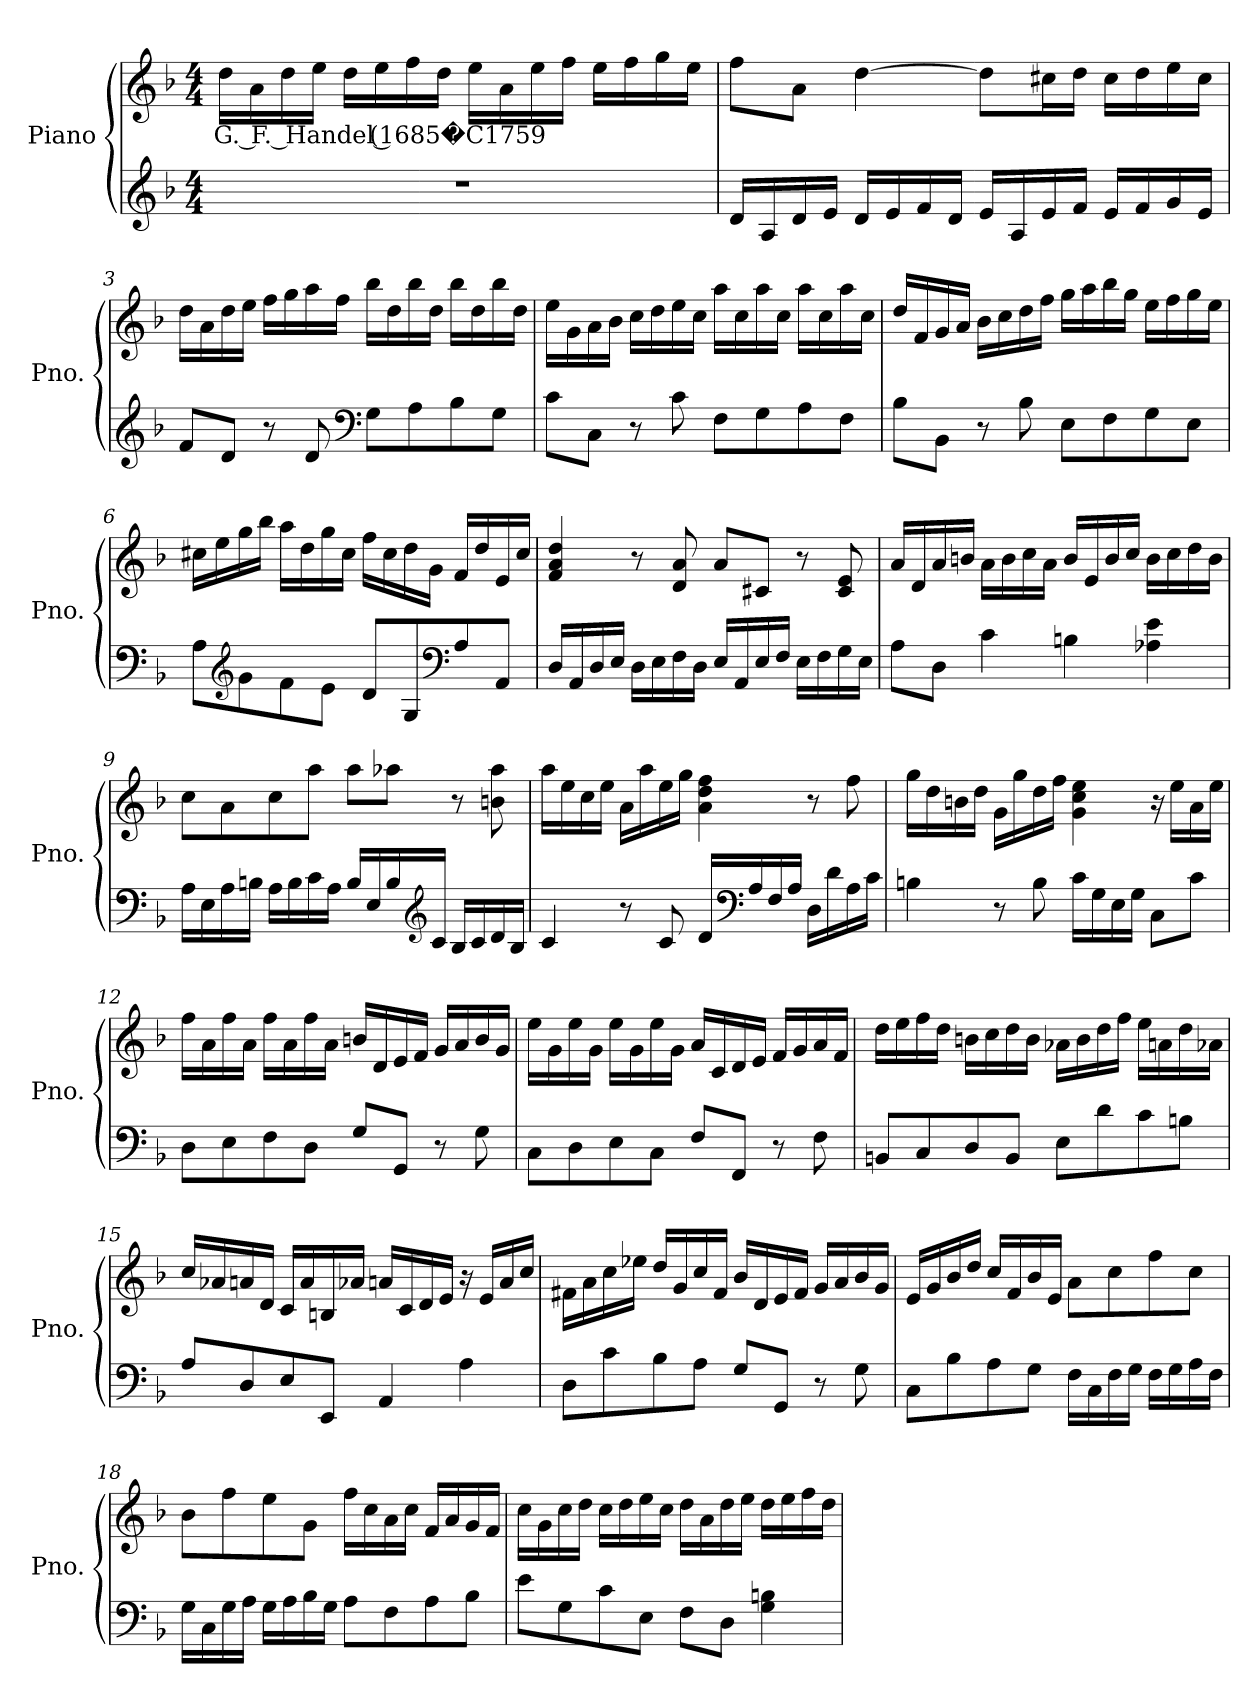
**kern	**kern	**text
*part2	*part1	*part1
*staff2	*staff1	*staff1
*I"Piano	*I"Piano	*
*I'Pno.	*I'Pno.	*
*clefG2	*clefG2	*
*k[b-]	*k[b-]	*
*M4/4	*M4/4	*
*MM112	*MM112	*
=1	=1	=1
!	!	!LO:LY:b
1r	16dd\LL	G. F. Handel (1685�C1759
.	16a\	.
.	16dd\	.
.	16ee\JJ	.
.	16dd\LL	.
.	16ee\	.
.	16ff\	.
.	16dd\JJ	.
.	16ee\LL	.
.	16a\	.
.	16ee\	.
.	16ff\JJ	.
.	16ee\LL	.
.	16ff\	.
.	16gg\	.
.	16ee\JJ	.
!!LO:LB:g=z
=2	=2	=2
16d/LL	8ff\L	.
16A/	.	.
16d/	8a\J	.
16e/JJ	.	.
16d/LL	[4dd\	.
16e/	.	.
16f/	.	.
16d/JJ	.	.
16e/LL	8dd\L]	.
16A/	.	.
16e/	16cc#X\L	.
16f/JJ	16dd\JJ	.
16e/LL	16cc#\LL	.
16f/	16dd\	.
16g/	16ee\	.
16e/JJ	16cc#\JJ	.
=3	=3	=3
8f/L	16dd\LL	.
.	16a\	.
8d/J	16dd\	.
.	16ee\JJ	.
8r	16ff\LL	.
.	16gg\	.
8d/	16aa\	.
.	16ff\JJ	.
*clefF4	*	*
8G\L	16bb-\LL	.
.	16dd\	.
8A\	16bb-\	.
.	16dd\JJ	.
8B-\	16bb-\LL	.
.	16dd\	.
8G\J	16bb-\	.
.	16dd\JJ	.
!!LO:LB:g=z
=4	=4	=4
8c\L	16ee\LL	.
.	16g\	.
8C\J	16a\	.
.	16b-\JJ	.
8r	16cc\LL	.
.	16dd\	.
8c\	16ee\	.
.	16cc\JJ	.
8F\L	16aa\LL	.
.	16cc\	.
8G\	16aa\	.
.	16cc\JJ	.
8A\	16aa\LL	.
.	16cc\	.
8F\J	16aa\	.
.	16cc\JJ	.
=5	=5	=5
8B-\L	16dd/LL	.
.	16f/	.
8BB-\J	16g/	.
.	16a/JJ	.
8r	16b-\LL	.
.	16cc\	.
8B-\	16dd\	.
.	16ff\JJ	.
8E\L	16gg\LL	.
.	16aa\	.
8F\	16bb-\	.
.	16gg\JJ	.
8G\	16ee\LL	.
.	16ff\	.
8E\J	16gg\	.
.	16ee\JJ	.
!!LO:LB:g=z
=6	=6	=6
8A\L	16cc#X\LL	.
.	16ee\	.
*clefG2	*	*
8g\	16gg\	.
.	16bb-\JJ	.
8f\	16aa\LL	.
.	16dd\	.
8e\J	16gg\	.
.	16cc#\JJ	.
8d/L	16ff\LL	.
.	16cc#\	.
8G/	16dd\	.
.	16g\JJ	.
*clefF4	*	*
8A/	16f/LL	.
.	16dd/	.
8AA/J	16e/	.
.	16cc#/JJ	.
=7	=7	=7
16D/LL	4f/ 4a/ 4dd/	.
16AA/	.	.
16D/	.	.
16E/JJ	.	.
16D\LL	8r	.
16E\	.	.
16F\	8d/ 8a/	.
16D\JJ	.	.
16E/LL	8a/L	.
16AA/	.	.
16E/	8c#X/J	.
16F/JJ	.	.
16E\LL	8r	.
16F\	.	.
16G\	8c#/ 8e/	.
16E\JJ	.	.
!!LO:LB:g=z
=8	=8	=8
8A\L	16a/LL	.
.	16d/	.
8D\J	16a/	.
.	16bn/JJ	.
4c\	16a\LL	.
.	16b\	.
.	16cc\	.
.	16a\JJ	.
4Bn\	16b/LL	.
.	16e/	.
.	16b/	.
.	16cc/JJ	.
4A-X\ 4e\	16b\LL	.
.	16cc\	.
.	16dd\	.
.	16b\JJ	.
=9	=9	=9
16A\LL	8cc\L	.
16E\	.	.
16A\	8a\	.
16Bn\JJ	.	.
16A\LL	8cc\	.
16B\	.	.
16c\	8aa\J	.
16A\JJ	.	.
16B/LL	8aa\L	.
16E/	.	.
16B/	8aa-X\J	.
*clefG2	*	*
16c/JJ	.	.
16B/LL	8r	.
16c/	.	.
16d/	8bn\ 8aa-\	.
16B/JJ	.	.
!!LO:LB:g=z
=10	=10	=10
4c/	16aa\LL	.
.	16ee\	.
.	16cc\	.
.	16ee\JJ	.
8r	16a\LL	.
.	16aa\	.
8c/	16ee\	.
.	16gg\JJ	.
16d/LL	4a\ 4dd\ 4ff\	.
*clefF4	*	*
16A/	.	.
16F/	.	.
16A/JJ	.	.
16D\LL	8r	.
16d\	.	.
16A\	8ff\	.
16c\JJ	.	.
=11	=11	=11
4Bn\	16gg\LL	.
.	16dd\	.
.	16bn\	.
.	16dd\JJ	.
8r	16g\LL	.
.	16gg\	.
8B\	16dd\	.
.	16ff\JJ	.
16c\LL	4g\ 4cc\ 4ee\	.
16G\	.	.
16E\	.	.
16G\JJ	.	.
8C\L	16r	.
.	16ee\LL	.
8c\J	16a\	.
.	16ee\JJ	.
!!LO:PB:g=z
=12	=12	=12
8D\L	16ff\LL	.
.	16a\	.
8E\	16ff\	.
.	16a\JJ	.
8F\	16ff\LL	.
.	16a\	.
8D\J	16ff\	.
.	16a\JJ	.
8G/L	16bn/LL	.
.	16d/	.
8GG/J	16e/	.
.	16f/JJ	.
8r	16g/LL	.
.	16a/	.
8G\	16b/	.
.	16g/JJ	.
=13	=13	=13
8C\L	16ee\LL	.
.	16g\	.
8D\	16ee\	.
.	16g\JJ	.
8E\	16ee\LL	.
.	16g\	.
8C\J	16ee\	.
.	16g\JJ	.
8F/L	16a/LL	.
.	16c/	.
8FF/J	16d/	.
.	16e/JJ	.
8r	16f/LL	.
.	16g/	.
8F\	16a/	.
.	16f/JJ	.
!!LO:LB:g=z
=14	=14	=14
8BBn/L	16dd\LL	.
.	16ee\	.
8C/	16ff\	.
.	16dd\JJ	.
8D/	16bn\LL	.
.	16cc\	.
8BB/J	16dd\	.
.	16b\JJ	.
8E\L	16a-X\LL	.
.	16b\	.
8d\	16dd\	.
.	16ff\JJ	.
8c\	16ee\LL	.
.	16an\	.
8Bn\J	16dd\	.
.	16a-X\JJ	.
=15	=15	=15
8A/L	16cc/LL	.
.	16a-X/	.
8D/	16an/	.
.	16d/JJ	.
8E/	16c/LL	.
.	16a/	.
8EE/J	16Bn/	.
.	16a-X/JJ	.
4AA/	16an/LL	.
.	16c/	.
.	16d/	.
.	16e/JJ	.
4A\	16r	.
.	16e/LL	.
.	16a/	.
.	16cc/JJ	.
!!LO:LB:g=z
=16	=16	=16
8D\L	16f#X\LL	.
.	16a\	.
8c\	16cc\	.
.	16ee-X\JJ	.
8B-\	16dd/LL	.
.	16g/	.
8A\J	16cc/	.
.	16f#/JJ	.
8G/L	16b-/LL	.
.	16d/	.
8GG/J	16e/	.
.	16f#/JJ	.
8r	16g/LL	.
.	16a/	.
8G\	16b-/	.
.	16g/JJ	.
=17	=17	=17
8C\L	16e/LL	.
.	16g/	.
8B-\	16b-/	.
.	16dd/JJ	.
8A\	16cc/LL	.
.	16f/	.
8G\J	16b-/	.
.	16e/JJ	.
16F\LL	8a\L	.
16C\	.	.
16F\	8cc\	.
16G\JJ	.	.
16F\LL	8ff\	.
16G\	.	.
16A\	8cc\J	.
16F\JJ	.	.
!!LO:LB:g=z
=18	=18	=18
16G\LL	8b-\L	.
16C\	.	.
16G\	8ff\	.
16A\JJ	.	.
16G\LL	8ee\	.
16A\	.	.
16B-\	8g\J	.
16G\JJ	.	.
8A\L	16ff\LL	.
.	16cc\	.
8F\	16a\	.
.	16cc\JJ	.
8A\	16f/LL	.
.	16a/	.
8B-\J	16g/	.
.	16f/JJ	.
=19	=19	=19
8e\L	16cc\LL	.
.	16g\	.
8G\	16cc\	.
.	16dd\JJ	.
8c\	16cc\LL	.
.	16dd\	.
8E\J	16ee\	.
.	16cc\JJ	.
8F\L	16dd\LL	.
.	16a\	.
8D\J	16dd\	.
.	16ee\JJ	.
4G\ 4Bn\	16dd\LL	.
.	16ee\	.
.	16ff\	.
.	16dd\JJ	.
=	=	=
*-	*-	*-
